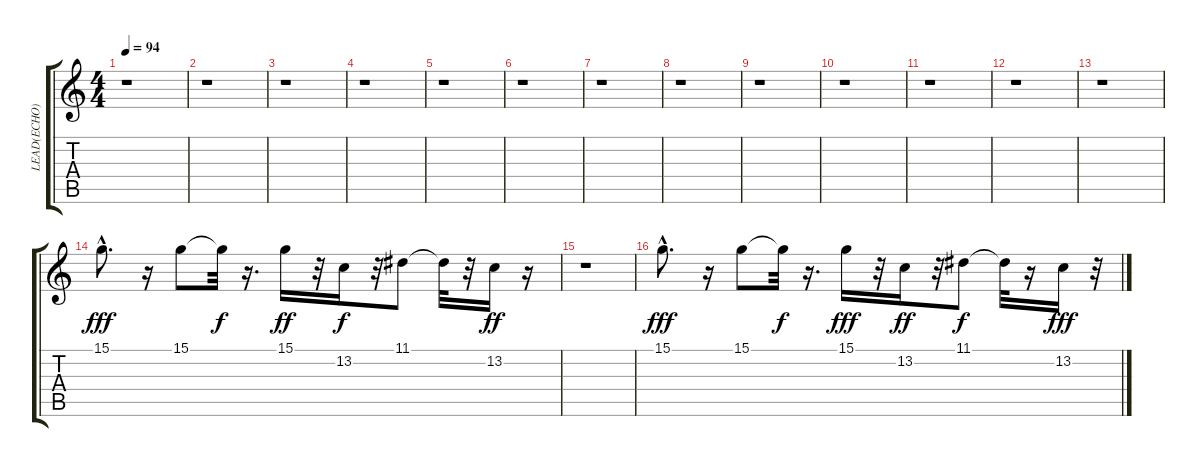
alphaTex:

\track ("LEAD(ECHO)" "LEAD(ECHO)") {instrument rockorgan}
\staff {score tabs}
\tuning (E4 B3 G3 D3 A2 E2) {hide}
\ts (4 4)
\tempo 94
\clef g2
\ks c
r.1{dy f} |
r.1 |
r.1 |
r.1 |
r.1 |
r.1 |
r.1 |
r.1 |
r.1 |
r.1 |
r.1 |
r.1 |
r.1 |
15.1{hac}.8{d dy fff} r.16 15.1.8 15.1{t}.32{dy f} r.16{d} 15.1.16{dy ff} r.32 13.2.16{dy f} r.32 11.1.8 11.1{t}.32 r.32 13.2.16{dy ff} r.16 |
r.1 |
15.1{hac}.8{d dy fff} r.16 15.1.8 15.1{t}.32{dy f} r.16{d} 15.1.16{dy fff} r.32 13.2.16{dy ff} r.32 11.1.8{dy f} 11.1{t}.32 r.16 13.2.16{dy fff} r.32
